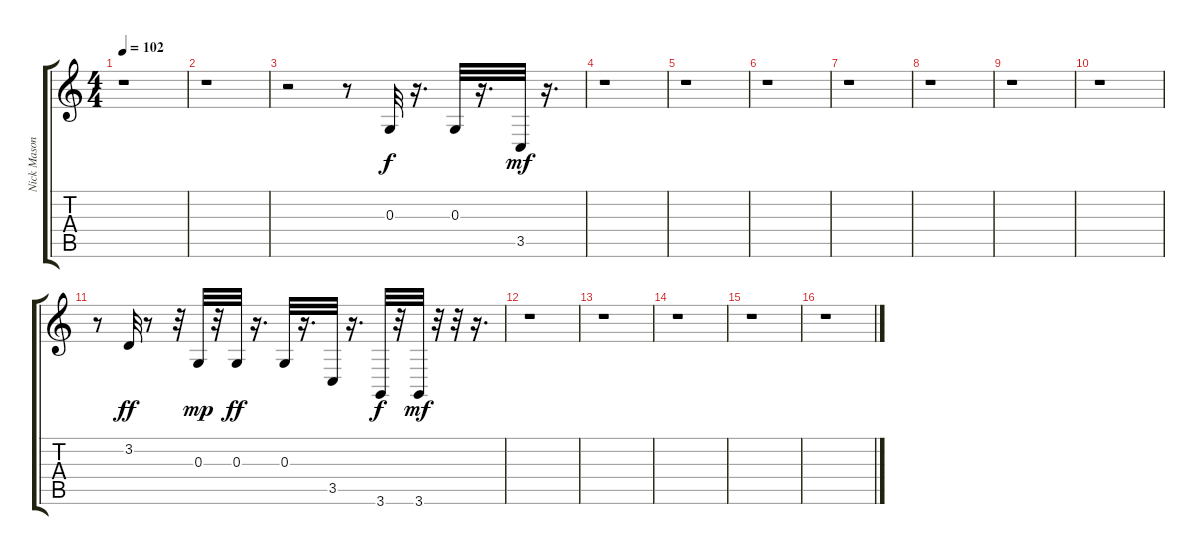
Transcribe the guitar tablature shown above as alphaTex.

\track ("Nick Mason / Gary Wallis" "Nick Mason") {instrument melodictom}
\staff {score tabs}
\tuning (E4 B3 G3 D3 A2 E2) {hide}
\ts (4 4)
\tempo 102
\clef g2
\ks c
r.1{dy ff} |
r.1 |
r.2 r.8 0.3.32{dy f} r.16{d} 0.3.32 r.16{d} 3.5.32{dy mf} r.16{d} |
r.1 |
r.1 |
r.1 |
r.1 |
r.1 |
r.1 |
r.1 |
r.8 3.2.32{dy ff} r.8 r.32 0.3.32{dy mp} r.32 0.3.32{dy ff} r.16{d} 0.3.32 r.16{d} 3.5.32 r.16{d} 3.6.32{dy f} r.32 3.6.32{dy mf} r.32 r.32 r.16{d} |
r.1 |
r.1 |
r.1 |
r.1 |
r.1
